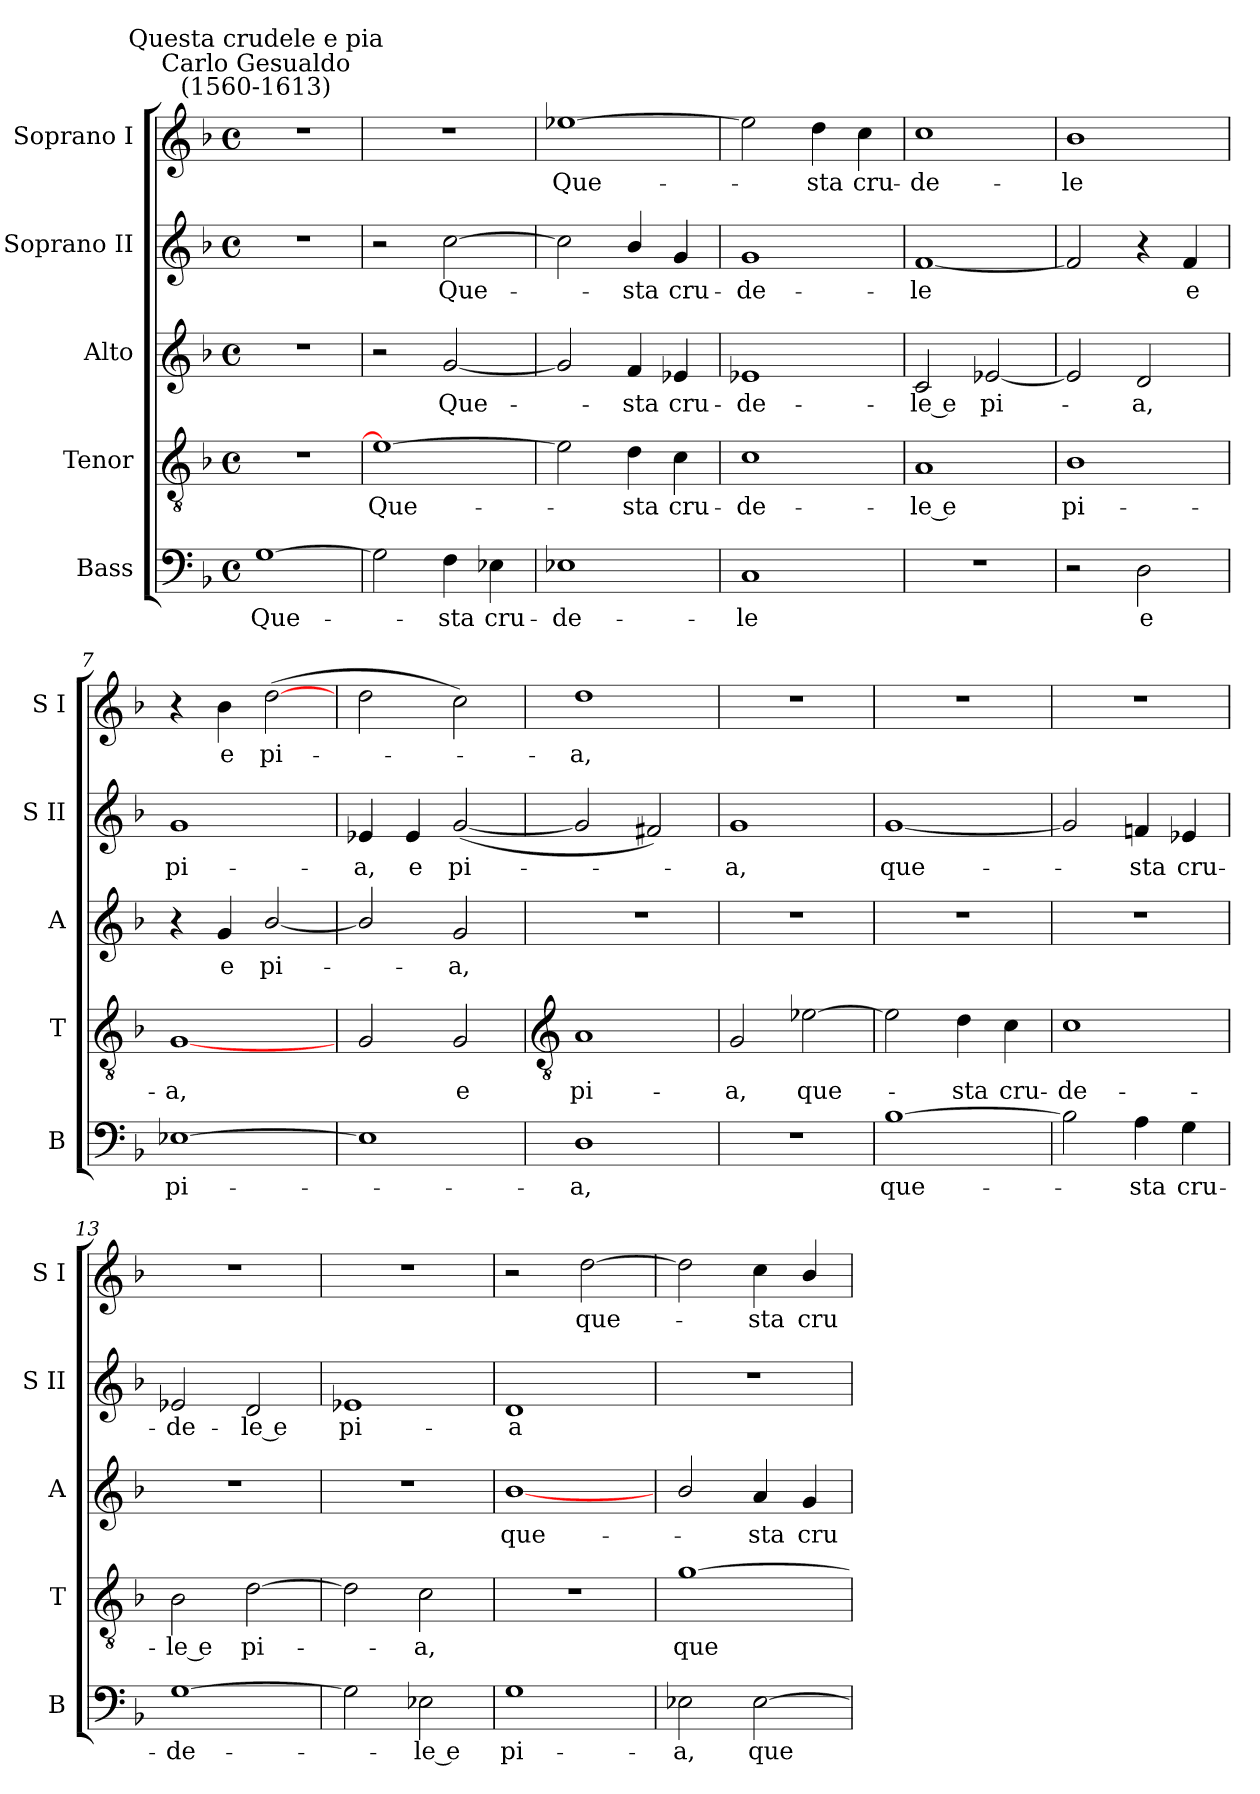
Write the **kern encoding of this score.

**kern	**text	**kern	**text	**kern	**text	**kern	**text	**kern	**text
*part5	*part5	*part4	*part4	*part3	*part3	*part2	*part2	*part1	*part1
*staff5	*staff5	*staff4	*staff4	*staff3	*staff3	*staff2	*staff2	*staff1	*staff1
*I"Bass	*	*I"Tenor	*	*I"Alto	*	*I"Soprano II	*	*I"Soprano I	*
*I'B	*	*I'T	*	*I'A	*	*I'S II	*	*I'S I	*
*clefF4	*	*clefGv2	*	*clefG2	*	*clefG2	*	*clefG2	*
*k[b-]	*	*k[b-]	*	*k[b-]	*	*k[b-]	*	*k[b-]	*
*F:	*	*F:	*	*F:	*	*F:	*	*F:	*
*M4/4	*	*M4/4	*	*M4/4	*	*M4/4	*	*M4/4	*
*met(c)	*	*met(c)	*	*met(c)	*	*met(c)	*	*met(c)	*
=1	=1	=1	=1	=1	=1	=1	=1	=1	=1
!	!	!	!	!	!	!	!	!LO:TX:a:cj:t=Carlo Gesualdo\n(1560-1613)	!
!	!	!	!	!	!	!	!	!LO:TX:a:cj:t=Questa crudele e pia	!
!	!LO:LY:b	!	!	!	!	!	!	!	!
[1G	Que-	1r	.	1r	.	1r	.	1r	.
=2	=2	=2	=2	=2	=2	=2	=2	=2	=2
!	!	!	!LO:LY:b	!	!	!	!	!	!
2G]	.	1e-_	Que-	2r	.	2r	.	1r	.
!	!LO:LY:b	!	!	!	!LO:LY:b	!	!LO:LY:b	!	!
4F	sta	.	.	[2g	Que-	[2cc	Que-	.	.
!	!LO:LY:b	!	!	!	!	!	!	!	!
4E-X	cru-	.	.	.	.	.	.	.	.
=3	=3	=3	=3	=3	=3	=3	=3	=3	=3
!	!LO:LY:b	!	!	!	!	!	!	!	!LO:LY:b
1E-X	-de-	2e-]	.	2g]	.	2cc]	.	[1ee-X	Que-
!	!	!	!LO:LY:b	!	!LO:LY:b	!	!LO:LY:b	!	!
.	.	4d	sta	4f	sta	4b-/	sta	.	.
!	!	!	!LO:LY:b	!	!LO:LY:b	!	!LO:LY:b	!	!
.	.	4c	cru-	4e-X	cru-	4g	cru-	.	.
=4	=4	=4	=4	=4	=4	=4	=4	=4	=4
!	!LO:LY:b	!	!LO:LY:b	!	!LO:LY:b	!	!LO:LY:b	!	!
1C	-le	1c	-de-	1e-X	-de-	1g	-de-	2ee-]	.
!	!	!	!	!	!	!	!	!	!LO:LY:b
.	.	.	.	.	.	.	.	4dd	sta
!	!	!	!	!	!	!	!	!	!LO:LY:b
.	.	.	.	.	.	.	.	4cc	cru-
=5	=5	=5	=5	=5	=5	=5	=5	=5	=5
!	!	!	!LO:LY:b	!	!LO:LY:b	!	!LO:LY:b	!	!LO:LY:b
1r	.	1A	-le e	2c	-le e	[1f	-le	1cc	-de-
!	!	!	!	!	!LO:LY:b	!	!	!	!
.	.	.	.	[2e-X	pi-	.	.	.	.
=6	=6	=6	=6	=6	=6	=6	=6	=6	=6
!	!	!	!LO:LY:b	!	!	!	!	!	!LO:LY:b
2r	.	1B-	pi-	2e-]	.	2f]	.	1b-	-le
!	!LO:LY:b	!	!	!	!LO:LY:b	!	!	!	!
2D	e	.	.	2d	a,	4r	.	.	.
!	!	!	!	!	!	!	!LO:LY:b	!	!
.	.	.	.	.	.	4f	e	.	.
=7	=7	=7	=7	=7	=7	=7	=7	=7	=7
!	!LO:LY:b	!	!LO:LY:b	!	!	!	!LO:LY:b	!	!
[1E-X	pi-	[1G	-a,	4r	.	1g	pi-	4r	.
!	!	!	!	!	!LO:LY:b	!	!	!	!LO:LY:b
.	.	.	.	4g	e	.	.	4b-	e
!	!	!	!	!	!LO:LY:b	!	!	!	!LO:LY:b
.	.	.	.	[2b-/	pi-	.	.	(>[2dd	pi-
=8	=8	=8	=8	=8	=8	=8	=8	=8	=8
!	!	!	!	!	!	!	!LO:LY:b	!	!
1E-]	.	2G	.	2b-/]	.	4e-X	-a,	2dd	.
!	!	!	!	!	!	!	!LO:LY:b	!	!
.	.	.	.	.	.	4e-	e	.	.
!	!	!	!LO:LY:b	!	!LO:LY:b	!	!LO:LY:b	!	!
.	.	2G	e	2g	a,	(<[2g	pi-	2cc)	.
!!LO:LB:g=z
=9	=9	=9	=9	=9	=9	=9	=9	=9	=9
*	*	*clefGv2	*	*	*	*	*	*	*
!	!LO:LY:b	!	!LO:LY:b	!	!	!	!	!	!LO:LY:b
1D	a,	1A	pi-	1r	.	2g]	.	1dd	a,
.	.	.	.	.	.	2f#X)	.	.	.
=10	=10	=10	=10	=10	=10	=10	=10	=10	=10
!	!	!	!LO:LY:b	!	!	!	!LO:LY:b	!	!
1r	.	2G	-a,	1r	.	1g	a,	1r	.
!	!	!	!LO:LY:b	!	!	!	!	!	!
.	.	[2e-X	que-	.	.	.	.	.	.
=11	=11	=11	=11	=11	=11	=11	=11	=11	=11
!	!LO:LY:b	!	!	!	!	!	!LO:LY:b	!	!
[1B-	que-	2e-]	.	1r	.	[1g	que-	1r	.
!	!	!	!LO:LY:b	!	!	!	!	!	!
.	.	4d	sta	.	.	.	.	.	.
!	!	!	!LO:LY:b	!	!	!	!	!	!
.	.	4c	cru-	.	.	.	.	.	.
=12	=12	=12	=12	=12	=12	=12	=12	=12	=12
!	!	!	!LO:LY:b	!	!	!	!	!	!
2B-]	.	1c	-de-	1r	.	2g]	.	1r	.
!	!LO:LY:b	!	!	!	!	!	!LO:LY:b	!	!
4A	sta	.	.	.	.	4fn	sta	.	.
!	!LO:LY:b	!	!	!	!	!	!LO:LY:b	!	!
4G	cru-	.	.	.	.	4e-X	cru-	.	.
=13	=13	=13	=13	=13	=13	=13	=13	=13	=13
!	!LO:LY:b	!	!LO:LY:b	!	!	!	!LO:LY:b	!	!
[1G	-de-	2B-	-le e	1r	.	2e-X	-de-	1r	.
!	!	!	!LO:LY:b	!	!	!	!LO:LY:b	!	!
.	.	[2d	pi-	.	.	2d	-le e	.	.
=14	=14	=14	=14	=14	=14	=14	=14	=14	=14
!	!	!	!	!	!	!	!LO:LY:b	!	!
2G]	.	2d]	.	1r	.	1e-X	pi-	1r	.
!	!LO:LY:b	!	!LO:LY:b	!	!	!	!	!	!
2E-X	le e	2c	a,	.	.	.	.	.	.
=15	=15	=15	=15	=15	=15	=15	=15	=15	=15
!	!LO:LY:b	!	!	!	!LO:LY:b	!	!LO:LY:b	!	!
1G	pi-	1r	.	[1b-/	que-	1d	-a	2r	.
!	!	!	!	!	!	!	!	!	!LO:LY:b
.	.	.	.	.	.	.	.	[2dd	que-
=16	=16	=16	=16	=16	=16	=16	=16	=16	=16
!	!LO:LY:b	!	!LO:LY:b	!	!	!	!	!	!
2E-X	-a,	[1g	que-	2b-/	.	1r	.	2dd]	.
!	!LO:LY:b	!	!	!	!LO:LY:b	!	!	!	!LO:LY:b
[2E-	que-	.	.	4a	sta	.	.	4cc	sta
!	!	!	!	!	!LO:LY:b	!	!	!	!LO:LY:b
.	.	.	.	4g	cru-	.	.	4b-/	cru-
=	=	=	=	=	=	=	=	=	=
*-	*-	*-	*-	*-	*-	*-	*-	*-	*-
